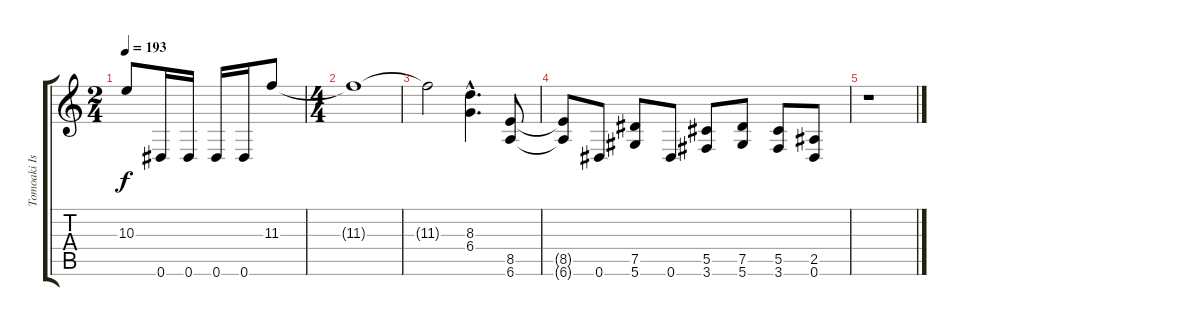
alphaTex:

\track ("Tomoaki Ishizuka (Pata)" "Tomoaki Is") {instrument distortionguitar}
\staff {score tabs}
\tuning (Eb4 Bb3 Gb3 Db3 Ab2 Eb2) {hide}
\ts (2 4)
\tempo 193
\clef g2
\ks c
10.3{t}.8{dy f} 0.6.16 0.6.16 0.6.16 0.6.16 11.3.8 |
\ts (4 4)
11.3{t}.1 |
11.3{t}.2 (8.3{hac} 6.4{hac}).4{d} (8.5 6.6).8 |
(8.5{t} 6.6{t}).8 0.6.8 (7.5 5.6).8 0.6.8 (5.5 3.6).8 (7.5 5.6).8 (5.5 3.6).8 (2.5 0.6).8 |
r.1
